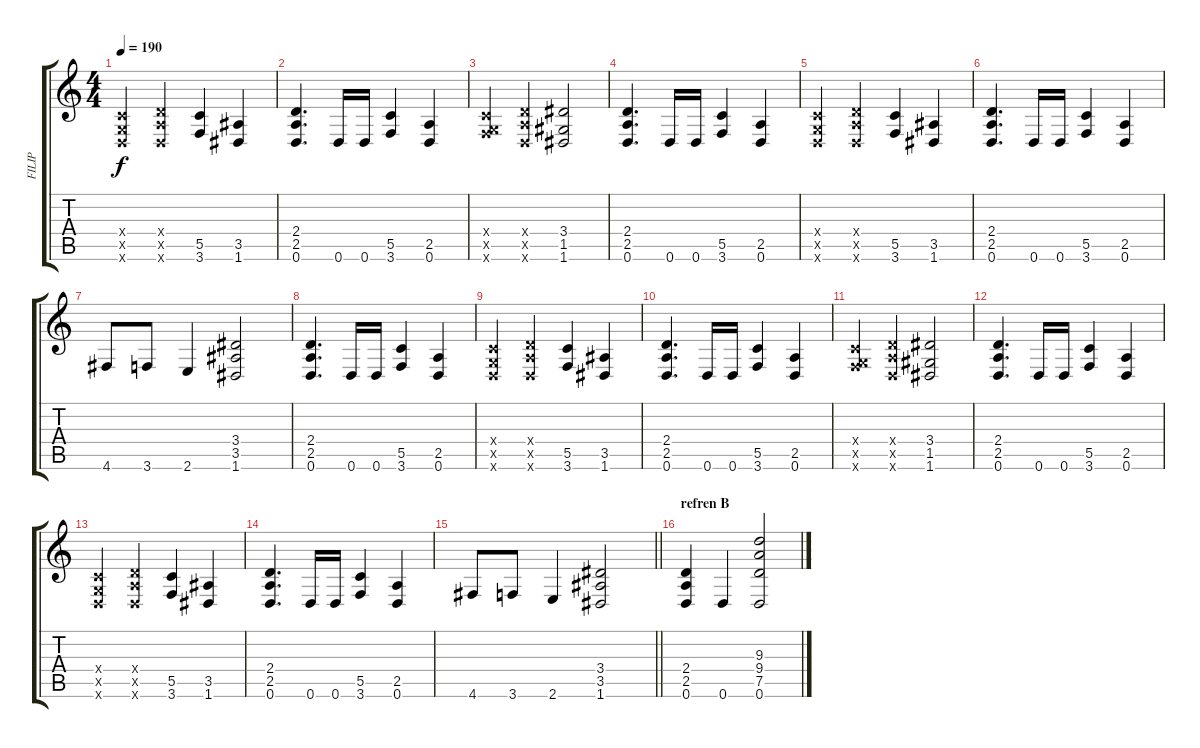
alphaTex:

\track ("FILIP" "FILIP") {instrument distortionguitar}
\staff {score tabs}
\tuning (D4 A3 F3 C3 G2 D2) {hide}
\ts (4 4)
\tempo 190
\clef g2
\ks c
(0.4{x} 0.5{x} 0.6{x}).4{dy f} (2.4{x} 2.5{x} 0.6{x}).4 (5.5 3.6).4 (3.5 1.6).4 |
(2.4 2.5 0.6).4{d} 0.6.16 0.6.16 (5.5 3.6).4 (2.5 0.6).4 |
(0.4{x} 0.5{x} 3.6{x}).4 (2.4{x} 2.5{x} 0.6{x}).4 (3.4 1.5 1.6).2 |
(2.4 2.5 0.6).4{d} 0.6.16 0.6.16 (5.5 3.6).4 (2.5 0.6).4 |
(0.4{x} 0.5{x} 0.6{x}).4 (2.4{x} 2.5{x} 0.6{x}).4 (5.5 3.6).4 (3.5 1.6).4 |
(2.4 2.5 0.6).4{d} 0.6.16 0.6.16 (5.5 3.6).4 (2.5 0.6).4 |
4.6.8 3.6.8 2.6.4 (3.4 3.5 1.6).2 |
(2.4 2.5 0.6).4{d} 0.6.16 0.6.16 (5.5 3.6).4 (2.5 0.6).4 |
(0.4{x} 0.5{x} 0.6{x}).4 (2.4{x} 2.5{x} 0.6{x}).4 (5.5 3.6).4 (3.5 1.6).4 |
(2.4 2.5 0.6).4{d} 0.6.16 0.6.16 (5.5 3.6).4 (2.5 0.6).4 |
(0.4{x} 0.5{x} 3.6{x}).4 (2.4{x} 2.5{x} 0.6{x}).4 (3.4 1.5 1.6).2 |
(2.4 2.5 0.6).4{d} 0.6.16 0.6.16 (5.5 3.6).4 (2.5 0.6).4 |
(0.4{x} 0.5{x} 0.6{x}).4 (2.4{x} 2.5{x} 0.6{x}).4 (5.5 3.6).4 (3.5 1.6).4 |
(2.4 2.5 0.6).4{d} 0.6.16 0.6.16 (5.5 3.6).4 (2.5 0.6).4 |
\barLineRight lightlight
4.6.8 3.6.8 2.6.4 (3.4 3.5 1.6).2 |
\section ("" "refren B")
(2.4 2.5 0.6).4 0.6.4 (9.3 9.4 7.5 0.6).2
